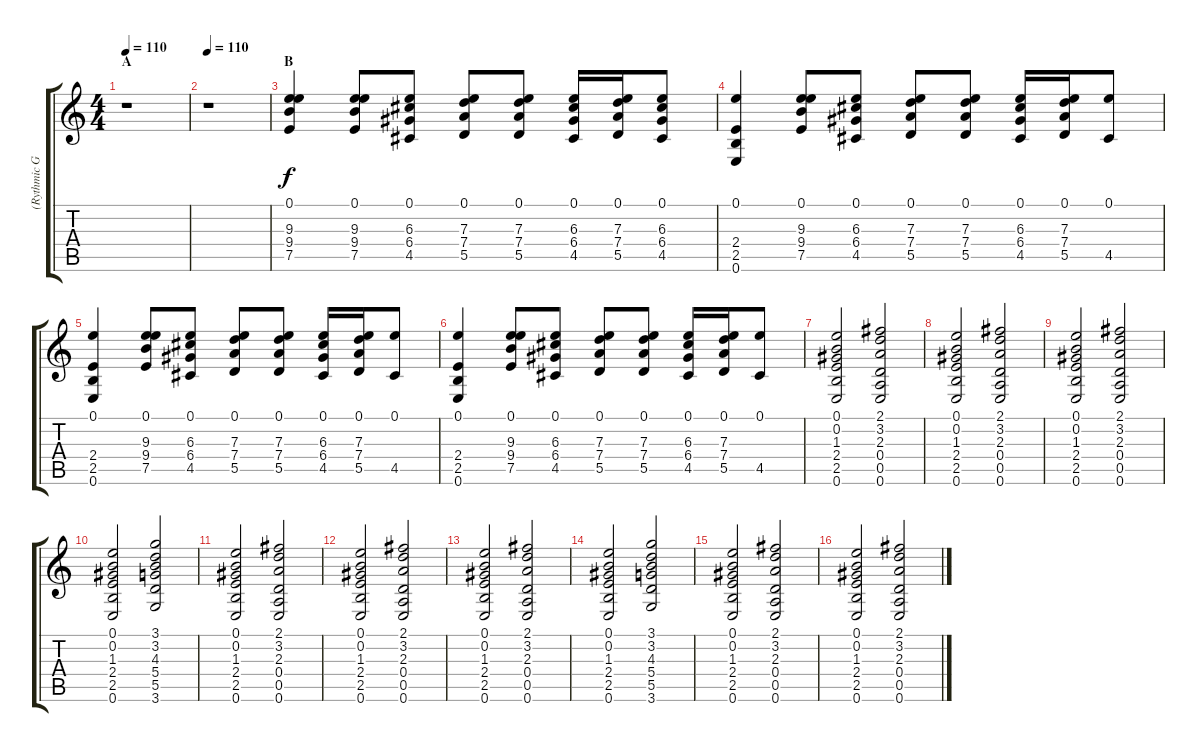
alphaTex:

\track ("(Rythmic Guitar)" "(Rythmic G") {instrument acousticguitarsteel}
\staff {score tabs}
\tuning (E4 B3 G3 D3 A2 E2) {hide}
\ts (4 4)
\section ("" "A")
\tempo 110
\tempo 90
\tempo 110
\clef g2
\ks c
r.1{dy f instrument acousticguitarsteel} |
\tempo 110
r.1 |
\section ("" "B")
(0.1 9.3 9.4 7.5).4 (0.1 9.3 9.4 7.5).8 (0.1 6.3 6.4 4.5).8 (0.1 7.3 7.4 5.5).8 (0.1 7.3 7.4 5.5).8 (0.1 6.3 6.4 4.5).16 (0.1 7.3 7.4 5.5).16 (0.1 6.3 6.4 4.5).8 |
(0.1 2.4 2.5 0.6).4 (0.1 9.3 9.4 7.5).8 (0.1 6.3 6.4 4.5).8 (0.1 7.3 7.4 5.5).8 (0.1 7.3 7.4 5.5).8 (0.1 6.3 6.4 4.5).16 (0.1 7.3 7.4 5.5).16 (0.1 4.5).8 |
(0.1 2.4 2.5 0.6).4 (0.1 9.3 9.4 7.5).8 (0.1 6.3 6.4 4.5).8 (0.1 7.3 7.4 5.5).8 (0.1 7.3 7.4 5.5).8 (0.1 6.3 6.4 4.5).16 (0.1 7.3 7.4 5.5).16 (0.1 4.5).8 |
(0.1 2.4 2.5 0.6).4 (0.1 9.3 9.4 7.5).8 (0.1 6.3 6.4 4.5).8 (0.1 7.3 7.4 5.5).8 (0.1 7.3 7.4 5.5).8 (0.1 6.3 6.4 4.5).16 (0.1 7.3 7.4 5.5).16 (0.1 4.5).8 |
(0.1 0.2 1.3 2.4 2.5 0.6).2 (2.1 3.2 2.3 0.4 0.5 0.6).2 |
(0.1 0.2 1.3 2.4 2.5 0.6).2 (2.1 3.2 2.3 0.4 0.5 0.6).2 |
(0.1 0.2 1.3 2.4 2.5 0.6).2 (2.1 3.2 2.3 0.4 0.5 0.6).2 |
(0.1 0.2 1.3 2.4 2.5 0.6).2 (3.1 3.2 4.3 5.4 5.5 3.6).2 |
(0.1 0.2 1.3 2.4 2.5 0.6).2 (2.1 3.2 2.3 0.4 0.5 0.6).2 |
(0.1 0.2 1.3 2.4 2.5 0.6).2 (2.1 3.2 2.3 0.4 0.5 0.6).2 |
(0.1 0.2 1.3 2.4 2.5 0.6).2 (2.1 3.2 2.3 0.4 0.5 0.6).2 |
(0.1 0.2 1.3 2.4 2.5 0.6).2 (3.1 3.2 4.3 5.4 5.5 3.6).2 |
(0.1 0.2 1.3 2.4 2.5 0.6).2 (2.1 3.2 2.3 0.4 0.5 0.6).2 |
(0.1 0.2 1.3 2.4 2.5 0.6).2 (2.1 3.2 2.3 0.4 0.5 0.6).2
